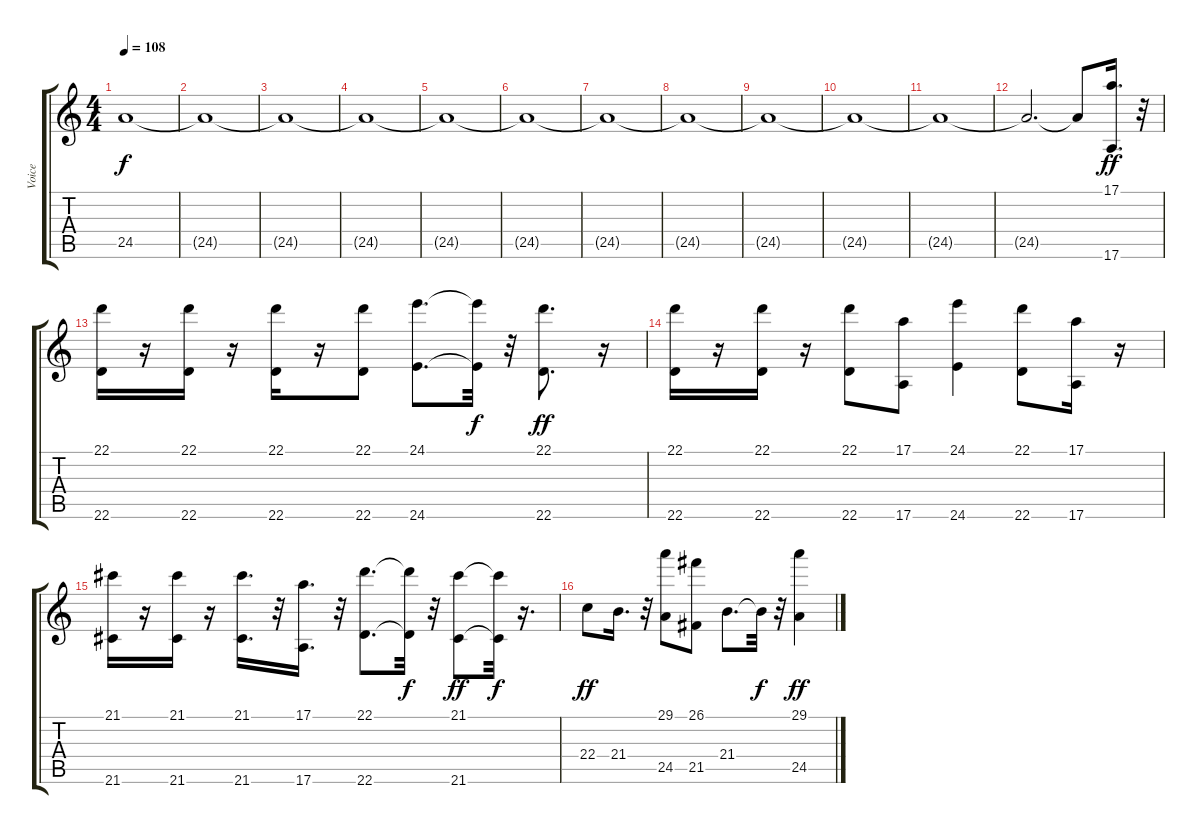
\track ("Voice" "Voice") {instrument pad1newage}
\staff {score tabs}
\tuning (E4 B3 G3 D3 A2 E2) {hide}
\ts (4 4)
\tempo 108
\clef g2
\ks c
24.5{t}.1{dy f} |
24.5{t}.1 |
24.5{t}.1 |
24.5{t}.1 |
24.5{t}.1 |
24.5{t}.1 |
24.5{t}.1 |
24.5{t}.1 |
24.5{t}.1 |
24.5{t}.1 |
24.5{t}.1 |
24.5{t}.2{d} 24.5{t}.8 (17.1 17.6).16{d dy ff} r.32 |
(22.1 22.6).16 r.16 (22.1 22.6).16 r.16 (22.1 22.6).16 r.16 (22.1 22.6).8 (24.1 24.6).8{d} (24.1{t} 24.6{t}).32{dy f} r.32 (22.1 22.6).8{d dy ff} r.16 |
(22.1 22.6).16 r.16 (22.1 22.6).16 r.16 (22.1 22.6).8 (17.1 17.6).8 (24.1 24.6).4 (22.1 22.6).8 (17.1 17.6).16 r.16 |
(21.1 21.6).16 r.16 (21.1 21.6).16 r.16 (21.1 21.6).16{d} r.32 (17.1 17.6).16{d} r.32 (22.1 22.6).8{d} (22.1{t} 22.6{t}).32{dy f} r.32 (21.1 21.6).8{dy ff} (21.1{t} 21.6{t}).32{dy f} r.16{d} |
22.4.8{dy ff} 21.4.16{d} r.32 (29.1 24.5).8 (26.1 21.5).8 21.4.8{d} 21.4{t}.32{dy f} r.32 (29.1 24.5).4{dy ff}
